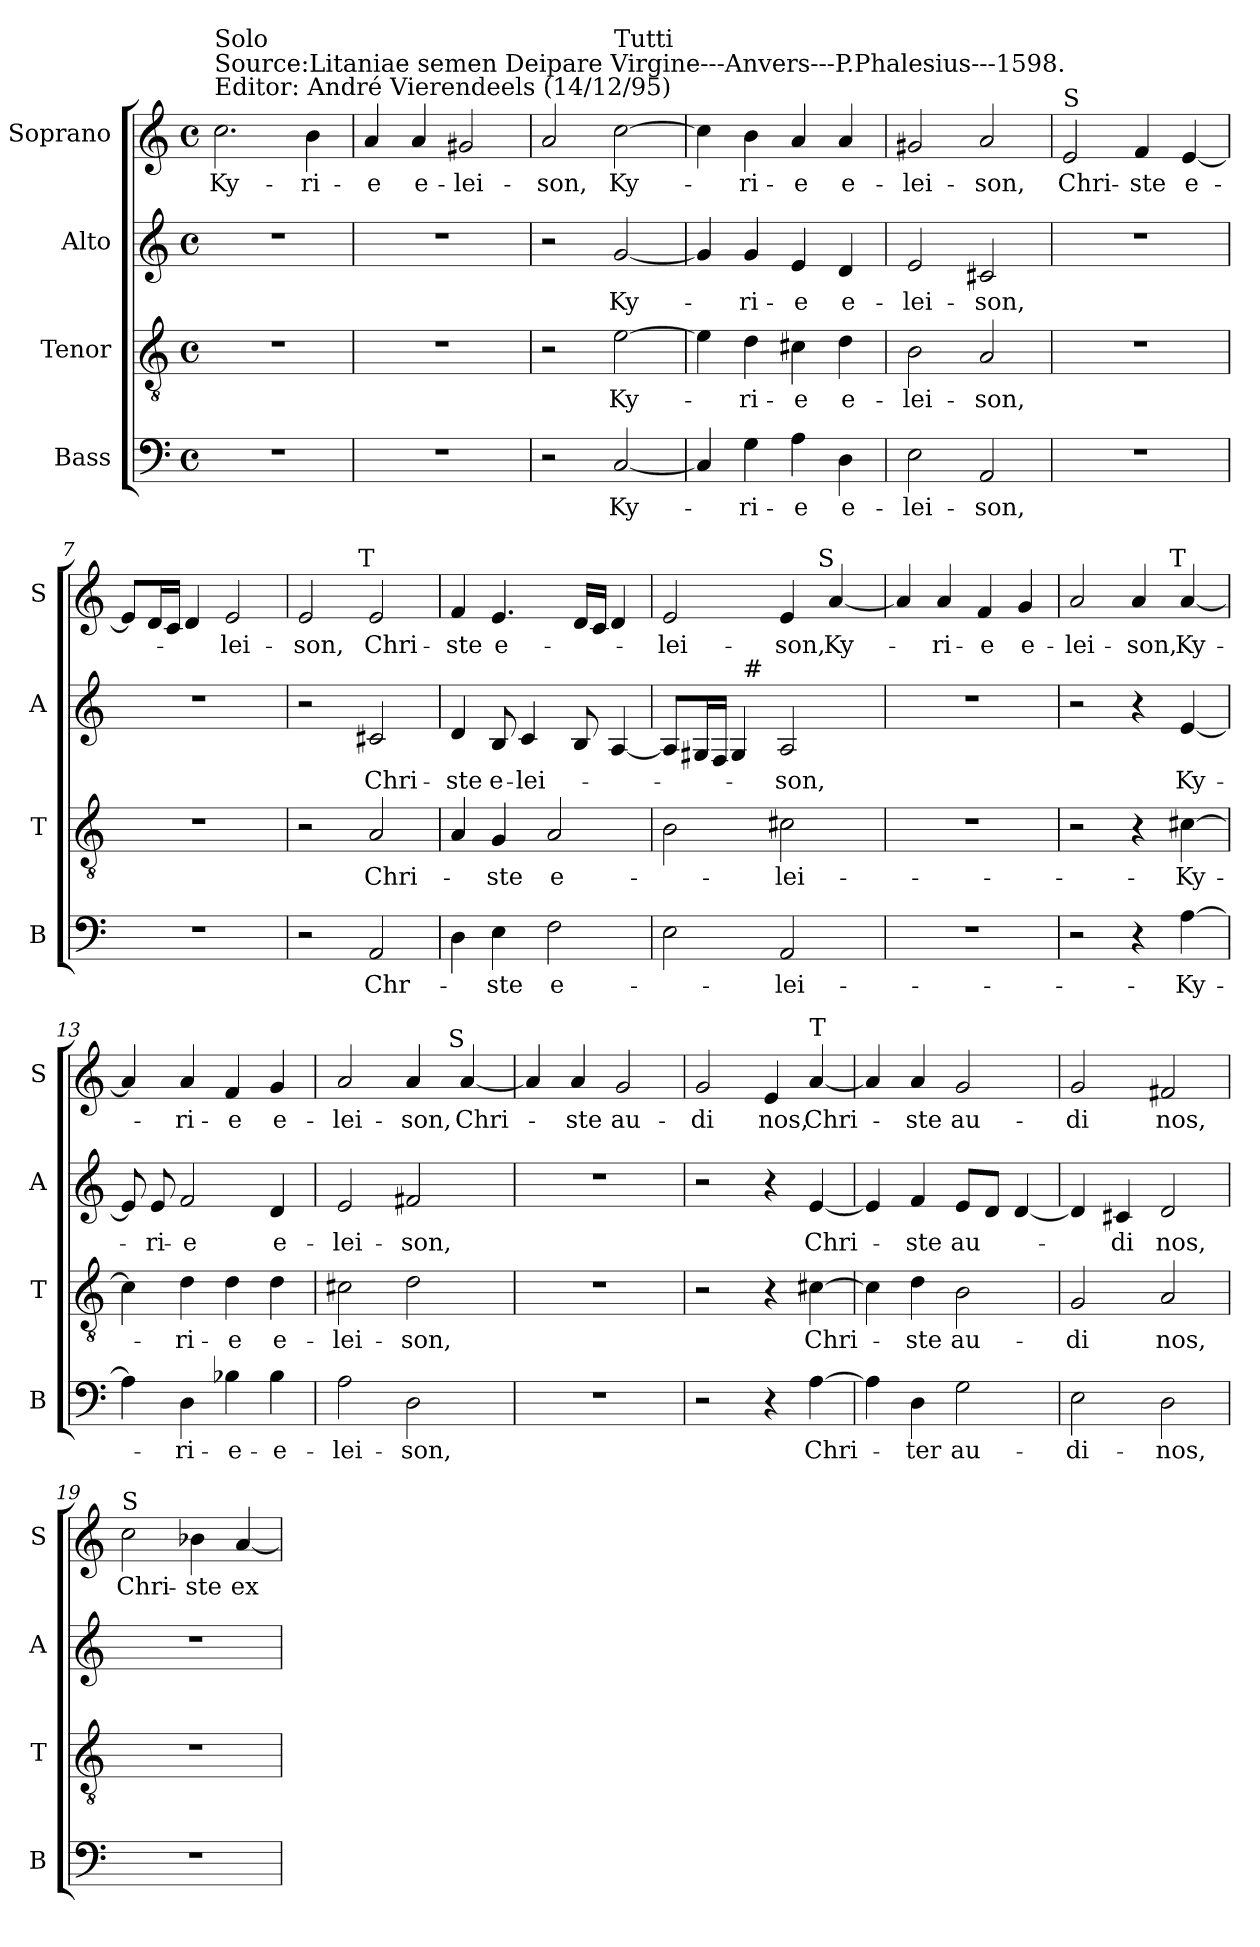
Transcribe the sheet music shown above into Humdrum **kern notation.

**kern	**text	**kern	**text	**kern	**text	**kern	**text
*part4	*part4	*part3	*part3	*part2	*part2	*part1	*part1
*staff4	*staff4	*staff3	*staff3	*staff2	*staff2	*staff1	*staff1
*I"Bass	*	*I"Tenor	*	*I"Alto	*	*I"Soprano	*
*I'B	*	*I'T	*	*I'A	*	*I'S	*
*clefF4	*	*clefGv2	*	*clefG2	*	*clefG2	*
*k[]	*	*k[]	*	*k[]	*	*k[]	*
*C:	*	*C:	*	*C:	*	*C:	*
*M4/4	*	*M4/4	*	*M4/4	*	*M4/4	*
*met(c)	*	*met(c)	*	*met(c)	*	*met(c)	*
=1	=1	=1	=1	=1	=1	=1	=1
!	!	!	!	!	!	!LO:TX:a:t=Source&colon;Litaniae semen Deipare Virgine---Anvers---P.Phalesius---1598.\nEditor&colon; André Vierendeels (14/12/95)	!
!	!	!	!	!	!	!LO:TX:a:t=Solo	!
1r	.	1r	.	1r	.	2.cc\	Ky-
.	.	.	.	.	.	4b\	-ri-
=2	=2	=2	=2	=2	=2	=2	=2
1r	.	1r	.	1r	.	4a/	-e
.	.	.	.	.	.	4a/	e-
.	.	.	.	.	.	2g#X/	-lei-
=3	=3	=3	=3	=3	=3	=3	=3
2r	.	2r	.	2r	.	2a/	-son,
!	!	!	!	!	!	!LO:TX:a:t=Tutti	!
[2C/	Ky-	[2e\	Ky-	[2g/	Ky-	[2cc\	Ky-
=4	=4	=4	=4	=4	=4	=4	=4
4C/]	.	4e\]	.	4g/]	.	4cc\]	.
4G\	-ri-	4d\	-ri-	4g/	-ri-	4b\	-ri-
4A\	-e	4c#X\	-e	4e/	-e	4a/	-e
4D\	e-	4d\	e-	4d/	e-	4a/	e-
=5	=5	=5	=5	=5	=5	=5	=5
2E\	-lei-	2B\	-lei-	2e/	-lei-	2g#X/	-lei-
2AA/	-son,	2A/	-son,	2c#X/	-son,	2a/	-son,
=6	=6	=6	=6	=6	=6	=6	=6
!	!	!	!	!	!	!LO:TX:a:t=S	!
1r	.	1r	.	1r	.	2e/	Chri-
.	.	.	.	.	.	4f/	-ste
.	.	.	.	.	.	[4e/	e-
=7	=7	=7	=7	=7	=7	=7	=7
1r	.	1r	.	1r	.	8e/L]	.
.	.	.	.	.	.	16d/L	.
.	.	.	.	.	.	16c/JJ	.
.	.	.	.	.	.	4d/	.
.	.	.	.	.	.	2e/	-lei-
!!LO:LB:g=z
=8	=8	=8	=8	=8	=8	=8	=8
*	*	*	*	*	*	*^	*
2r	.	2r	.	2r	.	2e/	4...ryy	-son,
!	!	!	!	!	!	!	!LO:TX:a:t=T	!
.	.	.	.	.	.	.	2ryy	.
2AA/	Chr-	2A/	Chri-	2c#X/	Chri-	2e/	.	Chri-
.	.	.	.	.	.	.	32ryy	.
*	*	*	*	*	*	*v	*v	*
=9	=9	=9	=9	=9	=9	=9	=9
4D\	.	4A/	.	4d/	-ste	4f/	-ste
4E\	-ste	4G/	-ste	8B/	e-	4.e/	e-
.	.	.	.	4c/	-lei-	.	.
2F\	e-	2A/	e-	.	.	.	.
.	.	.	.	8B/	.	16d/LL	.
.	.	.	.	.	.	16c/JJ	.
.	.	.	.	[4A/	.	4d/	.
=10	=10	=10	=10	=10	=10	=10	=10
*	*	*	*	*^	*	*^	*
2E\	.	2B\	.	8A/L]	4ryy	.	2e/	2ryy	-lei-
.	.	.	.	16G#X/L	.	.	.	.	.
.	.	.	.	16F/JJ	.	.	.	.	.
.	.	.	.	4G#/	32ryy	.	.	.	.
!	!	!	!	!	!LO:TX:a:t=#	!	!	!	!
.	.	.	.	.	2ryy	.	.	.	.
2AA/	-lei-	2c#X\	-lei-	2A/	.	-son,	4e/	8..ryy	-son,
!	!	!	!	!	!	!	!	!LO:TX:a:t=S	!
.	.	.	.	.	.	.	.	4ryy	.
.	.	.	.	.	.	.	[4a/	.	Ky-
.	.	.	.	.	8..ryy	.	.	.	.
.	.	.	.	.	.	.	.	32ryy	.
*	*	*	*	*v	*v	*	*	*	*
*	*	*	*	*	*	*v	*v	*
=11	=11	=11	=11	=11	=11	=11	=11
1r	.	1r	.	1r	.	4a/]	.
.	.	.	.	.	.	4a/	-ri-
.	.	.	.	.	.	4f/	-e
.	.	.	.	.	.	4g/	e-
=12	=12	=12	=12	=12	=12	=12	=12
*	*	*	*	*	*	*^	*
2r	.	2r	.	2r	.	2a/	2ryy	-lei-
4r	.	4r	.	4r	.	4a/	8..ryy	-son,
!	!	!	!	!	!	!	!LO:TX:a:t=T	!
.	.	.	.	.	.	.	4ryy	.
[4A\	-Ky-	[4c#X\	-Ky-	[4e/	Ky-	[4a/	.	Ky-
.	.	.	.	.	.	.	32ryy	.
*	*	*	*	*	*	*v	*v	*
=13	=13	=13	=13	=13	=13	=13	=13
4A\]	.	4c#\]	.	8e/]	.	4a/]	.
.	.	.	.	8e/	-ri-	.	.
4D\	-ri-	4d\	-ri-	2f/	-e	4a/	-ri-
4B-X\	-e-	4d\	-e	.	.	4f/	-e
4B-\	-e-	4d\	e-	4d/	e-	4g/	e-
=14	=14	=14	=14	=14	=14	=14	=14
*	*	*	*	*	*	*^	*
2A\	-lei-	2c#X\	-lei-	2e/	-lei-	2a/	2ryy	-lei-
2D\	-son,	2d\	-son,	2f#X/	-son,	4a/	8..ryy	-son,
!	!	!	!	!	!	!	!LO:TX:a:t=S	!
.	.	.	.	.	.	.	4ryy	.
.	.	.	.	.	.	[4a/	.	Chri-
.	.	.	.	.	.	.	32ryy	.
*	*	*	*	*	*	*v	*v	*
!!LO:LB:g=z
=15	=15	=15	=15	=15	=15	=15	=15
1r	.	1r	.	1r	.	4a/]	.
.	.	.	.	.	.	4a/	-ste
.	.	.	.	.	.	2g/	au-
=16	=16	=16	=16	=16	=16	=16	=16
2r	.	2r	.	2r	.	2g/	-di
4r	.	4r	.	4r	.	4e/	nos,
!	!	!	!	!	!	!LO:TX:a:t=T	!
[4A\	Chri-	[4c#X\	Chri-	[4e/	Chri-	[4a/	Chri-
=17	=17	=17	=17	=17	=17	=17	=17
4A\]	.	4c#\]	.	4e/]	.	4a/]	.
4D\	-ter	4d\	-ste	4f/	-ste	4a/	-ste
2G\	au-	2B\	au-	8e/L	au-	2g/	au-
.	.	.	.	8d/J	.	.	.
.	.	.	.	[4d/	.	.	.
=18	=18	=18	=18	=18	=18	=18	=18
2E\	-di-	2G/	-di	4d/]	.	2g/	-di
.	.	.	.	4c#X/	-di	.	.
2D\	-nos,	2A/	nos,	2d/	nos,	2f#X/	nos,
=19	=19	=19	=19	=19	=19	=19	=19
!	!	!	!	!	!	!LO:TX:a:t=S	!
1r	.	1r	.	1r	.	2cc\	Chri-
.	.	.	.	.	.	4b-X\	-ste
.	.	.	.	.	.	[4a/	ex-
=	=	=	=	=	=	=	=
*-	*-	*-	*-	*-	*-	*-	*-
